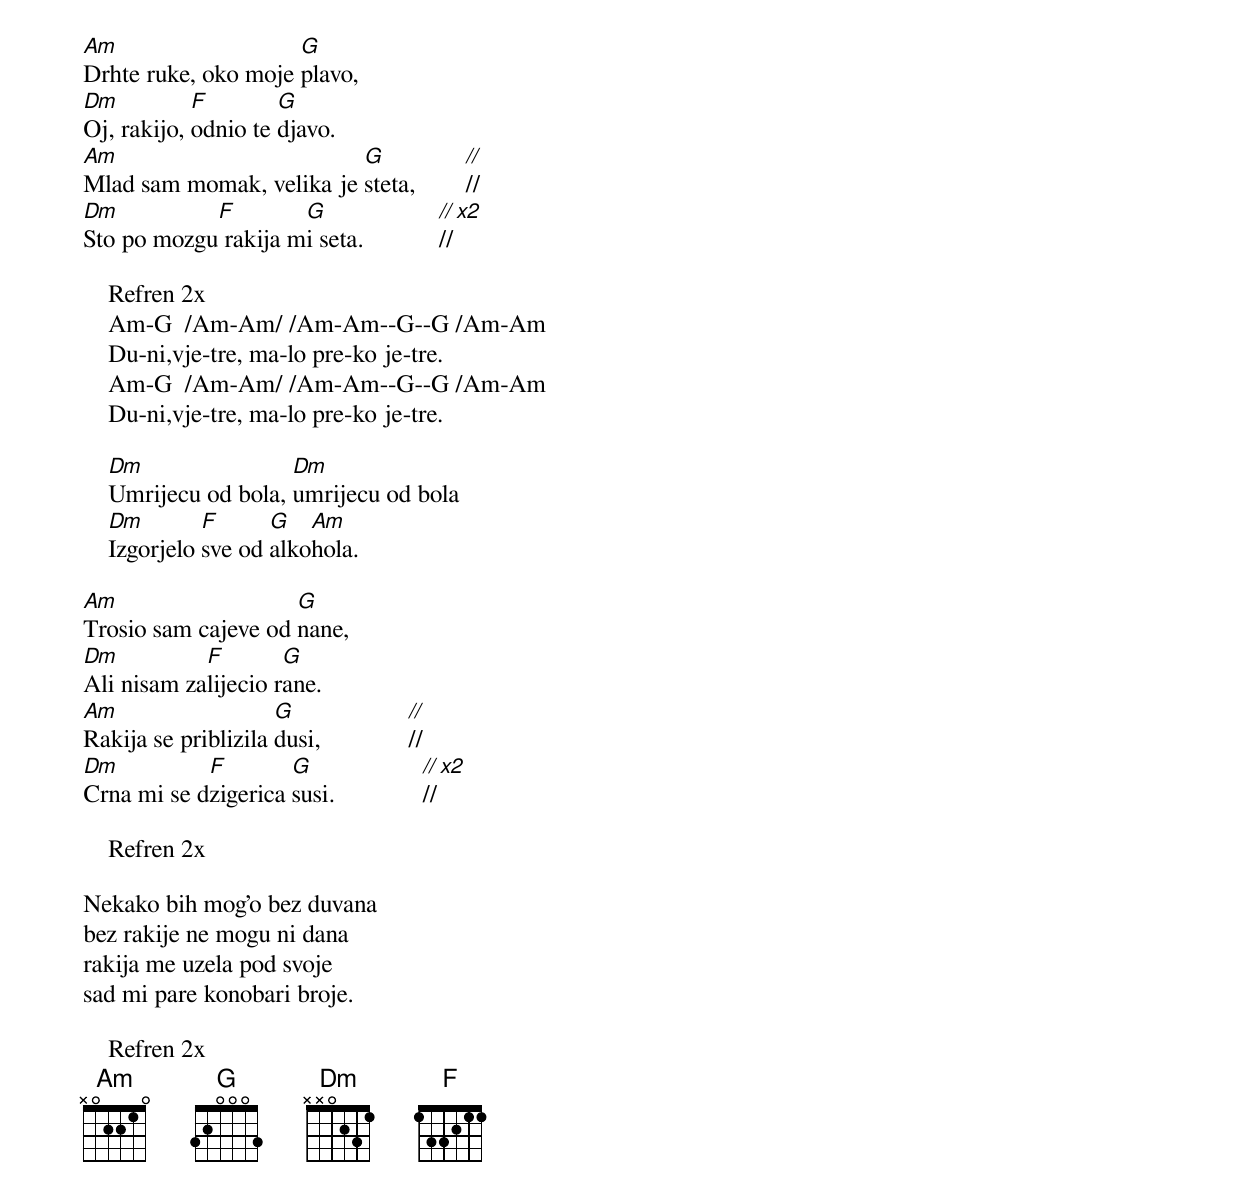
Am                   G
Drhte ruke, oko moje plavo,
Dm          F        G
Oj, rakijo, odnio te djavo.
Am                        G             //
Mlad sam momak, velika je steta,        //
Dm          F        G                  // x2
Sto po mozgu rakija mi seta.            //

    Refren 2x
    Am-G  /Am-Am/ /Am-Am--G--G /Am-Am
    Du-ni,vje-tre, ma-lo pre-ko je-tre.
    Am-G  /Am-Am/ /Am-Am--G--G /Am-Am
    Du-ni,vje-tre, ma-lo pre-ko je-tre.

    Dm                Dm
    Umrijecu od bola, umrijecu od bola
    Dm        F      G   Am
    Izgorjelo sve od alkohola.

Am                   G
Trosio sam cajeve od nane,
Dm          F        G
Ali nisam zalijecio rane.
Am                   G                  //
Rakija se priblizila dusi,              //
Dm          F        G                  // x2
Crna mi se dzigerica susi.              //

    Refren 2x

Nekako bih mog'o bez duvana
bez rakije ne mogu ni dana
rakija me uzela pod svoje
sad mi pare konobari broje.

    Refren 2x
